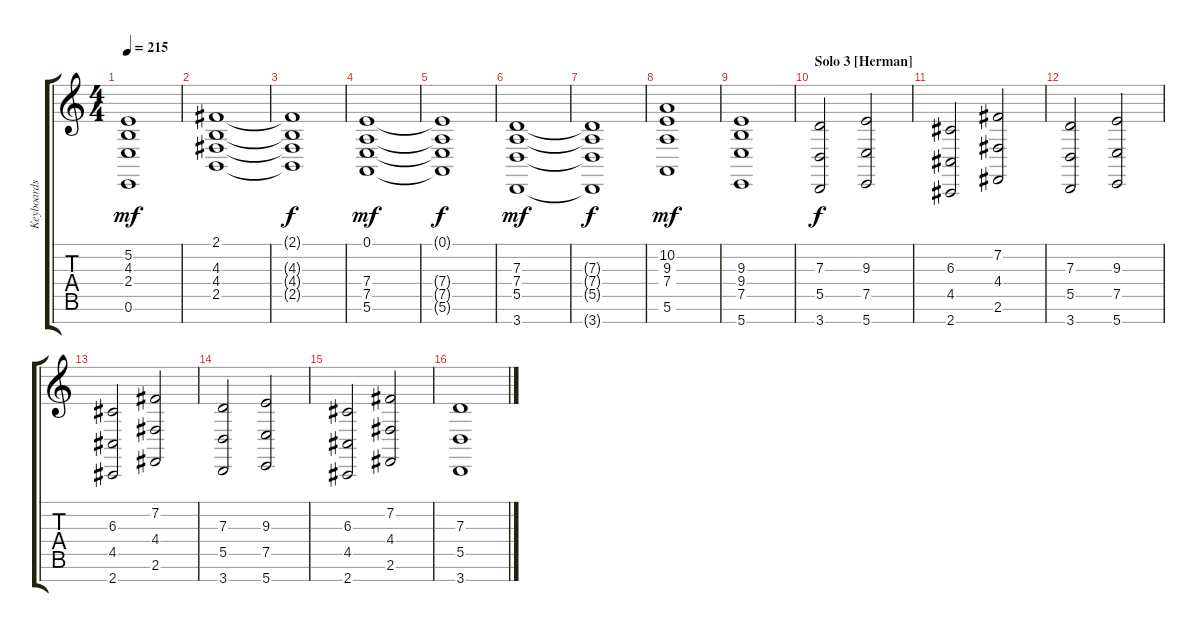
\track ("Keyboards 1" "Keyboards ") {instrument stringensemble1}
\staff {score tabs}
\tuning (E4 B3 G3 D3 A2 E2 B1) {hide}
\ts (4 4)
\tempo 215
\clef g2
\ks c
(5.2 4.3 2.4 0.6).1{dy mf} |
(2.1 4.3 4.4 2.5).1 |
(2.1{t} 4.3{t} 4.4{t} 2.5{t}).1{dy f} |
(0.1 7.4 7.5 5.6).1{dy mf} |
(0.1{t} 7.4{t} 7.5{t} 5.6{t}).1{dy f} |
(7.3 7.4 5.5 3.7).1{dy mf} |
(7.3{t} 7.4{t} 5.5{t} 3.7{t}).1{dy f} |
(10.2 9.3 7.4 5.6).1{dy mf} |
(9.3 9.4 7.5 5.7).1 |
\section ("" "Solo 3 [Herman]")
(7.3 5.5 3.7).2{dy f} (9.3 7.5 5.7).2 |
(6.3 4.5 2.7).2 (7.2 4.4 2.6).2 |
(7.3 5.5 3.7).2 (9.3 7.5 5.7).2 |
(6.3 4.5 2.7).2 (7.2 4.4 2.6).2 |
(7.3 5.5 3.7).2 (9.3 7.5 5.7).2 |
(6.3 4.5 2.7).2 (7.2 4.4 2.6).2 |
(7.3 5.5 3.7).1
